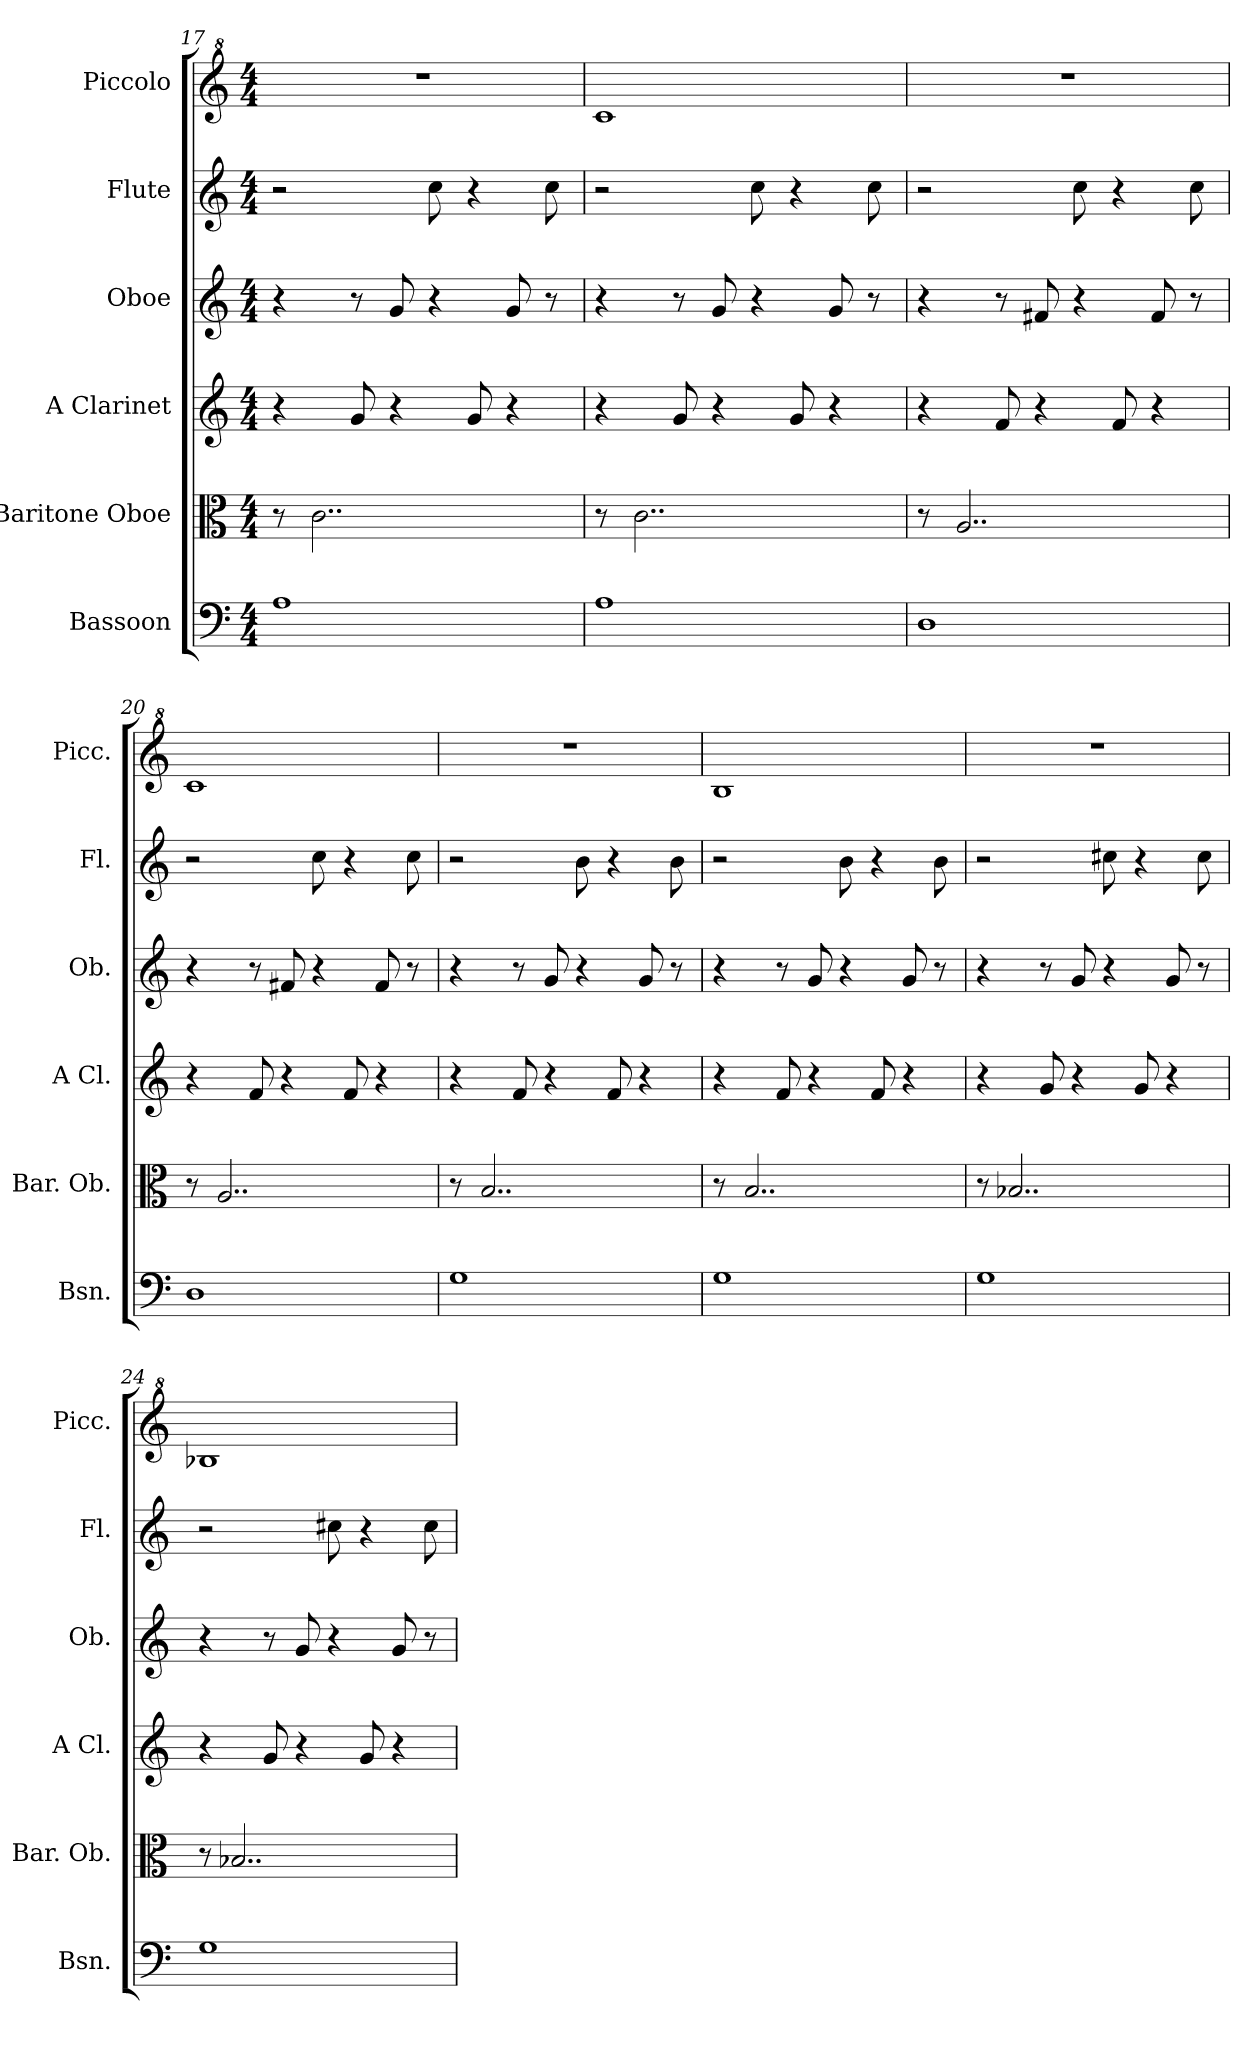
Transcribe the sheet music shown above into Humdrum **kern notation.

**kern	**kern	**kern	**kern	**kern	**kern
*part6	*part5	*part4	*part3	*part2	*part1
*staff6	*staff5	*staff4	*staff3	*staff2	*staff1
*I"Bassoon	*I"Baritone Oboe	*I"A Clarinet	*I"Oboe	*I"Flute	*I"Piccolo
*I'Bsn.	*I'Bar. Ob.	*I'A Cl.	*I'Ob.	*I'Fl.	*I'Picc.
*clefF4	*clefC3	*clefG2	*clefG2	*clefG2	*clefG^2
*	*	*ITrd2c3	*	*	*ITrd-7c-12
*k[]	*k[]	*k[f#c#g#]	*k[]	*k[]	*k[]
*M4/4	*M4/4	*M4/4	*M4/4	*M4/4	*M4/4
=17	=17	=17	=17	=17	=17
1A	8r	4r	4r	2r	1r
.	2..c\	.	.	.	.
.	.	8e/	8r	.	.
.	.	4r	8g/	.	.
.	.	.	4r	8cc\	.
.	.	8e/	.	4r	.
.	.	4r	8g/	.	.
.	.	.	8r	8cc\	.
!!LO:LB:g=z
=18	=18	=18	=18	=18	=18
1A	8r	4r	4r	2r	1ccc
.	2..c\	.	.	.	.
.	.	8e/	8r	.	.
.	.	4r	8g/	.	.
.	.	.	4r	8cc\	.
.	.	8e/	.	4r	.
.	.	4r	8g/	.	.
.	.	.	8r	8cc\	.
=19	=19	=19	=19	=19	=19
1D	8r	4r	4r	2r	1r
.	2..A/	.	.	.	.
.	.	8d/	8r	.	.
.	.	4r	8f#X/	.	.
.	.	.	4r	8cc\	.
.	.	8d/	.	4r	.
.	.	4r	8f#/	.	.
.	.	.	8r	8cc\	.
=20	=20	=20	=20	=20	=20
1D	8r	4r	4r	2r	1ccc
.	2..A/	.	.	.	.
.	.	8d/	8r	.	.
.	.	4r	8f#X/	.	.
.	.	.	4r	8cc\	.
.	.	8d/	.	4r	.
.	.	4r	8f#/	.	.
.	.	.	8r	8cc\	.
=21	=21	=21	=21	=21	=21
1G	8r	4r	4r	2r	1r
.	2..B/	.	.	.	.
.	.	8d/	8r	.	.
.	.	4r	8g/	.	.
.	.	.	4r	8b\	.
.	.	8d/	.	4r	.
.	.	4r	8g/	.	.
.	.	.	8r	8b\	.
!!LO:PB:g=z
=22	=22	=22	=22	=22	=22
1G	8r	4r	4r	2r	1bb
.	2..B/	.	.	.	.
.	.	8d/	8r	.	.
.	.	4r	8g/	.	.
.	.	.	4r	8b\	.
.	.	8d/	.	4r	.
.	.	4r	8g/	.	.
.	.	.	8r	8b\	.
=23	=23	=23	=23	=23	=23
1G	8r	4r	4r	2r	1r
.	2..B-X/	.	.	.	.
.	.	8e/	8r	.	.
.	.	4r	8g/	.	.
.	.	.	4r	8cc#X\	.
.	.	8e/	.	4r	.
.	.	4r	8g/	.	.
.	.	.	8r	8cc#\	.
=24	=24	=24	=24	=24	=24
1G	8r	4r	4r	2r	1bb-X
.	2..B-X/	.	.	.	.
.	.	8e/	8r	.	.
.	.	4r	8g/	.	.
.	.	.	4r	8cc#X\	.
.	.	8e/	.	4r	.
.	.	4r	8g/	.	.
.	.	.	8r	8cc#\	.
=	=	=	=	=	=
*-	*-	*-	*-	*-	*-
